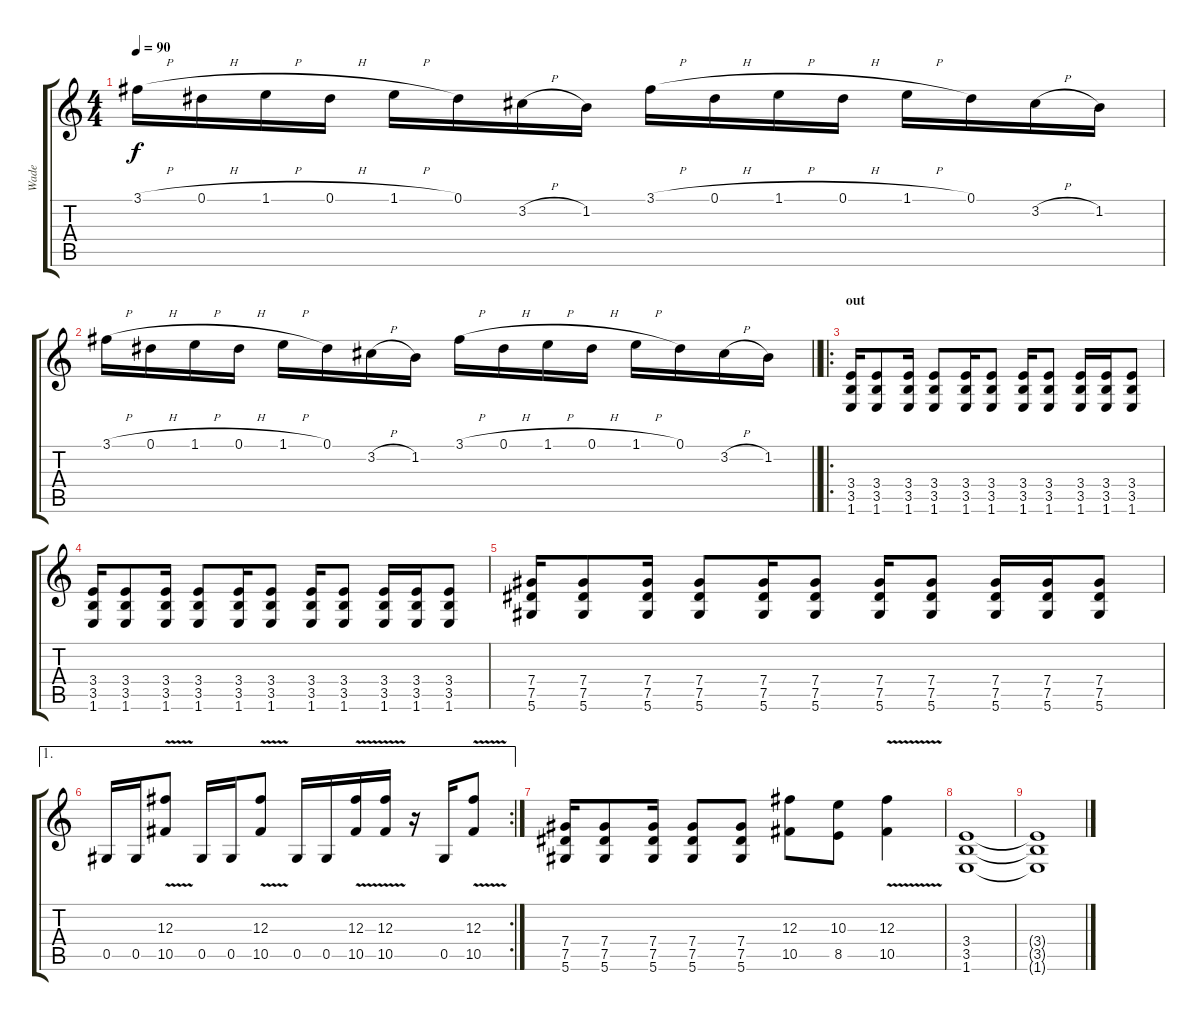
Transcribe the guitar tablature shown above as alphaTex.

\track ("Wade" "Wade") {instrument distortionguitar}
\staff {score tabs}
\tuning (Eb4 Bb3 Gb3 Db3 Ab2 Eb2) {hide}
\ts (4 4)
\tempo 90
\clef g2
\ks c
3.1{h}.16{dy f} 0.1{h}.16 1.1{h}.16 0.1{h}.16 1.1{h}.16 0.1.16 3.2{h}.16 1.2.16 3.1{h}.16 0.1{h}.16 1.1{h}.16 0.1{h}.16 1.1{h}.16 0.1.16 3.2{h}.16 1.2.16 |
\barLineRight lightlight
3.1{h}.16 0.1{h}.16 1.1{h}.16 0.1{h}.16 1.1{h}.16 0.1.16 3.2{h}.16 1.2.16 3.1{h}.16 0.1{h}.16 1.1{h}.16 0.1{h}.16 1.1{h}.16 0.1.16 3.2{h}.16 1.2.16 |
\ro
\section ("" "out")
(3.4 3.5 1.6).16 (3.4 3.5 1.6).8 (3.4 3.5 1.6).16 (3.4 3.5 1.6).8 (3.4 3.5 1.6).16 (3.4 3.5 1.6).8 (3.4 3.5 1.6).16 (3.4 3.5 1.6).8 (3.4 3.5 1.6).16 (3.4 3.5 1.6).16 (3.4 3.5 1.6).8 |
(3.4 3.5 1.6).16 (3.4 3.5 1.6).8 (3.4 3.5 1.6).16 (3.4 3.5 1.6).8 (3.4 3.5 1.6).16 (3.4 3.5 1.6).8 (3.4 3.5 1.6).16 (3.4 3.5 1.6).8 (3.4 3.5 1.6).16 (3.4 3.5 1.6).16 (3.4 3.5 1.6).8 |
(7.4 7.5 5.6).16 (7.4 7.5 5.6).8 (7.4 7.5 5.6).16 (7.4 7.5 5.6).8 (7.4 7.5 5.6).16 (7.4 7.5 5.6).8 (7.4 7.5 5.6).16 (7.4 7.5 5.6).8 (7.4 7.5 5.6).16 (7.4 7.5 5.6).16 (7.4 7.5 5.6).8 |
\ae 1
\rc 2
0.5.16 0.5.16 (12.3{v} 10.5{v}).8 0.5.16 0.5.16 (12.3{v} 10.5{v}).8 0.5.16 0.5.16 (12.3{v} 10.5{v}).16 (12.3{v} 10.5{v}).16 r.16 0.5.16 (12.3{v} 10.5{v}).8 |
(7.4 7.5 5.6).16 (7.4 7.5 5.6).8 (7.4 7.5 5.6).16 (7.4 7.5 5.6).8 (7.4 7.5 5.6).8 (12.3 10.5).8 (10.3 8.5).8 (12.3{v} 10.5{v}).4 |
(3.4 3.5 1.6).1 |
(3.4{t} 3.5{t} 1.6{t}).1
